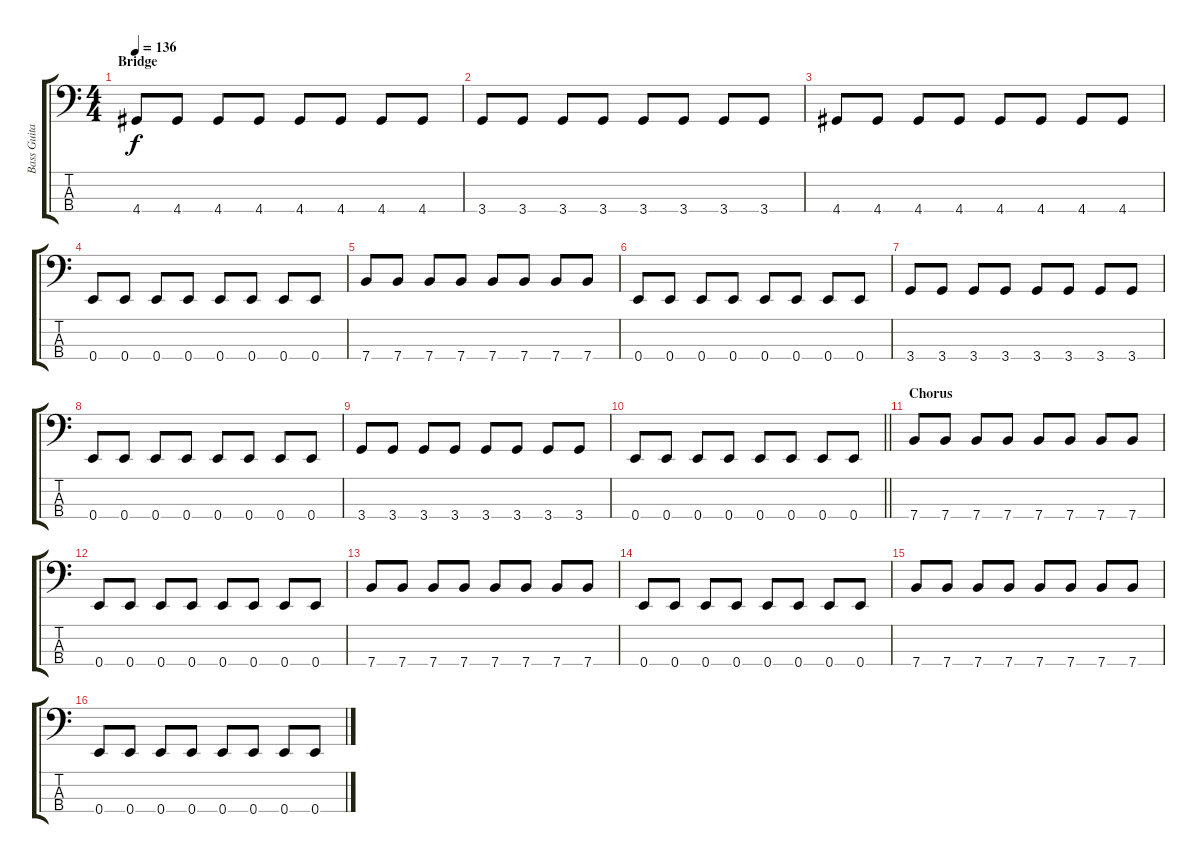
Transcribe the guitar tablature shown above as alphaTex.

\track ("Bass Guitar" "Bass Guita") {instrument electricbassfinger}
\staff {score tabs}
\tuning (G2 D2 A1 E1) {hide}
\ts (4 4)
\section ("" "Bridge")
\tempo 136
\clef f4
\ks c
4.4.8{dy f} 4.4.8 4.4.8 4.4.8 4.4.8 4.4.8 4.4.8 4.4.8 |
3.4.8 3.4.8 3.4.8 3.4.8 3.4.8 3.4.8 3.4.8 3.4.8 |
4.4.8 4.4.8 4.4.8 4.4.8 4.4.8 4.4.8 4.4.8 4.4.8 |
0.4.8 0.4.8 0.4.8 0.4.8 0.4.8 0.4.8 0.4.8 0.4.8 |
7.4.8 7.4.8 7.4.8 7.4.8 7.4.8 7.4.8 7.4.8 7.4.8 |
0.4.8 0.4.8 0.4.8 0.4.8 0.4.8 0.4.8 0.4.8 0.4.8 |
3.4.8 3.4.8 3.4.8 3.4.8 3.4.8 3.4.8 3.4.8 3.4.8 |
0.4.8 0.4.8 0.4.8 0.4.8 0.4.8 0.4.8 0.4.8 0.4.8 |
3.4.8 3.4.8 3.4.8 3.4.8 3.4.8 3.4.8 3.4.8 3.4.8 |
\barLineRight lightlight
0.4.8 0.4.8 0.4.8 0.4.8 0.4.8 0.4.8 0.4.8 0.4.8 |
\section ("" "Chorus")
7.4.8 7.4.8 7.4.8 7.4.8 7.4.8 7.4.8 7.4.8 7.4.8 |
0.4.8 0.4.8 0.4.8 0.4.8 0.4.8 0.4.8 0.4.8 0.4.8 |
7.4.8 7.4.8 7.4.8 7.4.8 7.4.8 7.4.8 7.4.8 7.4.8 |
0.4.8 0.4.8 0.4.8 0.4.8 0.4.8 0.4.8 0.4.8 0.4.8 |
7.4.8 7.4.8 7.4.8 7.4.8 7.4.8 7.4.8 7.4.8 7.4.8 |
0.4.8 0.4.8 0.4.8 0.4.8 0.4.8 0.4.8 0.4.8 0.4.8
